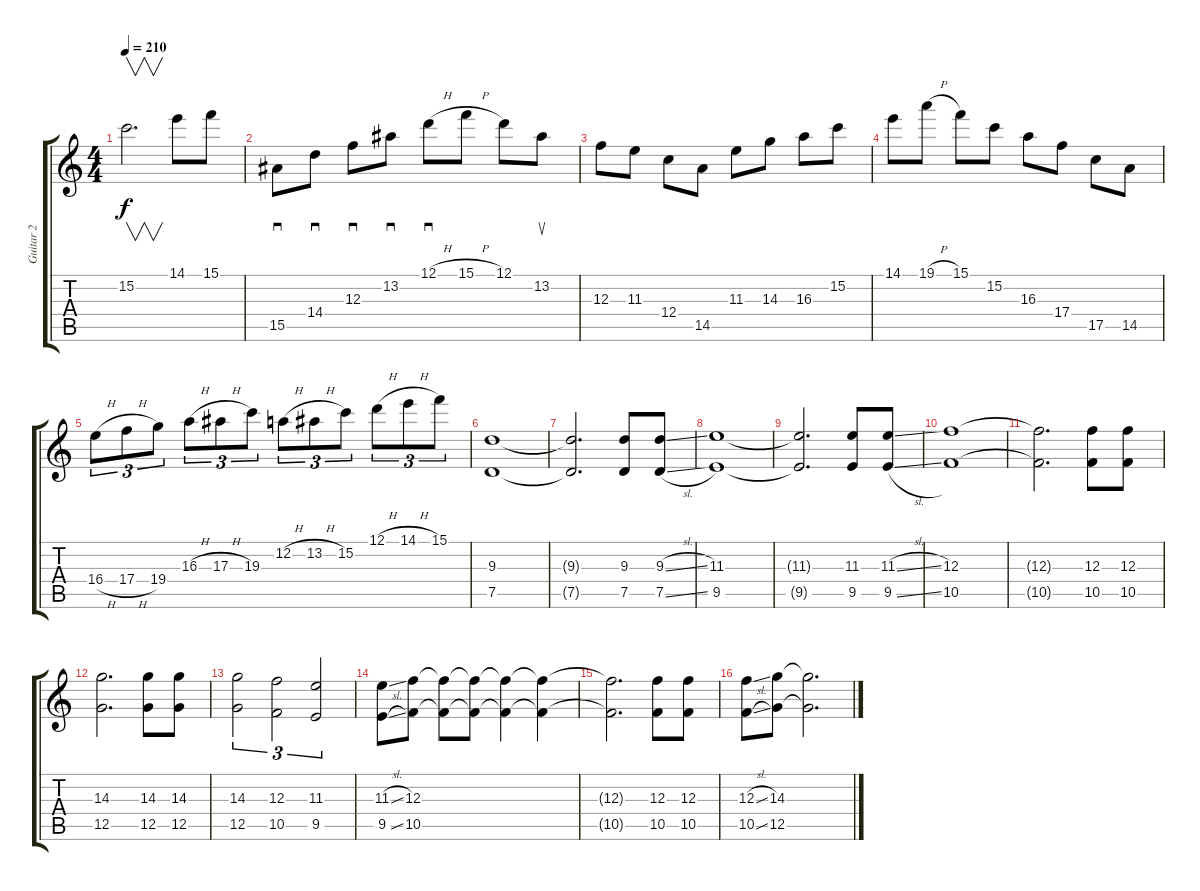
\track ("Guitar 2" "Guitar 2") {instrument distortionguitar}
\staff {score tabs}
\tuning (D4 A3 F3 C3 G2 D2) {hide}
\ts (4 4)
\tempo 210
\clef g2
\ks c
15.2{t}.2{v d dy f} 14.1.8 15.1.8 |
15.5.8{sd} 14.4.8{sd} 12.3.8{sd} 13.2.8{sd} 12.1{h}.8{sd} 15.1{h}.8 12.1.8 13.2.8{su} |
12.3.8 11.3.8 12.4.8 14.5.8 11.3.8 14.3.8 16.3.8 15.2.8 |
14.1.8 19.1{h}.8 15.1.8 15.2.8 16.3.8 17.4.8 17.5.8 14.5.8 |
16.4{h}.8{tu (3 2)} 17.4{h}.8{tu (3 2)} 19.4.8{tu (3 2)} 16.3{h}.8{tu (3 2)} 17.3{h}.8{tu (3 2)} 19.3.8{tu (3 2)} 12.2{h}.8{tu (3 2)} 13.2{h}.8{tu (3 2)} 15.2.8{tu (3 2)} 12.1{h}.8{tu (3 2)} 14.1{h}.8{tu (3 2)} 15.1.8{tu (3 2)} |
(9.3 7.5).1 |
(9.3{t} 7.5{t}).2{d} (9.3 7.5).8 (9.3{sl} 7.5{sl}).8 |
(11.3 9.5).1 |
(11.3{t} 9.5{t}).2{d} (11.3 9.5).8 (11.3{sl} 9.5{sl}).8 |
(12.3 10.5).1 |
(12.3{t} 10.5{t}).2{d} (12.3 10.5).8 (12.3 10.5).8 |
(14.3 12.5).2{d} (14.3 12.5).8 (14.3 12.5).8 |
(14.3 12.5).2{tu (3 2)} (12.3 10.5).2{tu (3 2)} (11.3 9.5).2{tu (3 2)} |
(11.3{sl} 9.5{sl}).8 (12.3 10.5).8 (12.3{t} 10.5{t}).8 (12.3{t} 10.5{t}).8 (12.3{t} 10.5{t}).4 (12.3{t} 10.5{t}).4 |
(12.3{t} 10.5{t}).2{d} (12.3 10.5).8 (12.3 10.5).8 |
(12.3{sl} 10.5{sl}).8 (14.3 12.5).8 (14.3{t} 12.5{t}).2{d}
